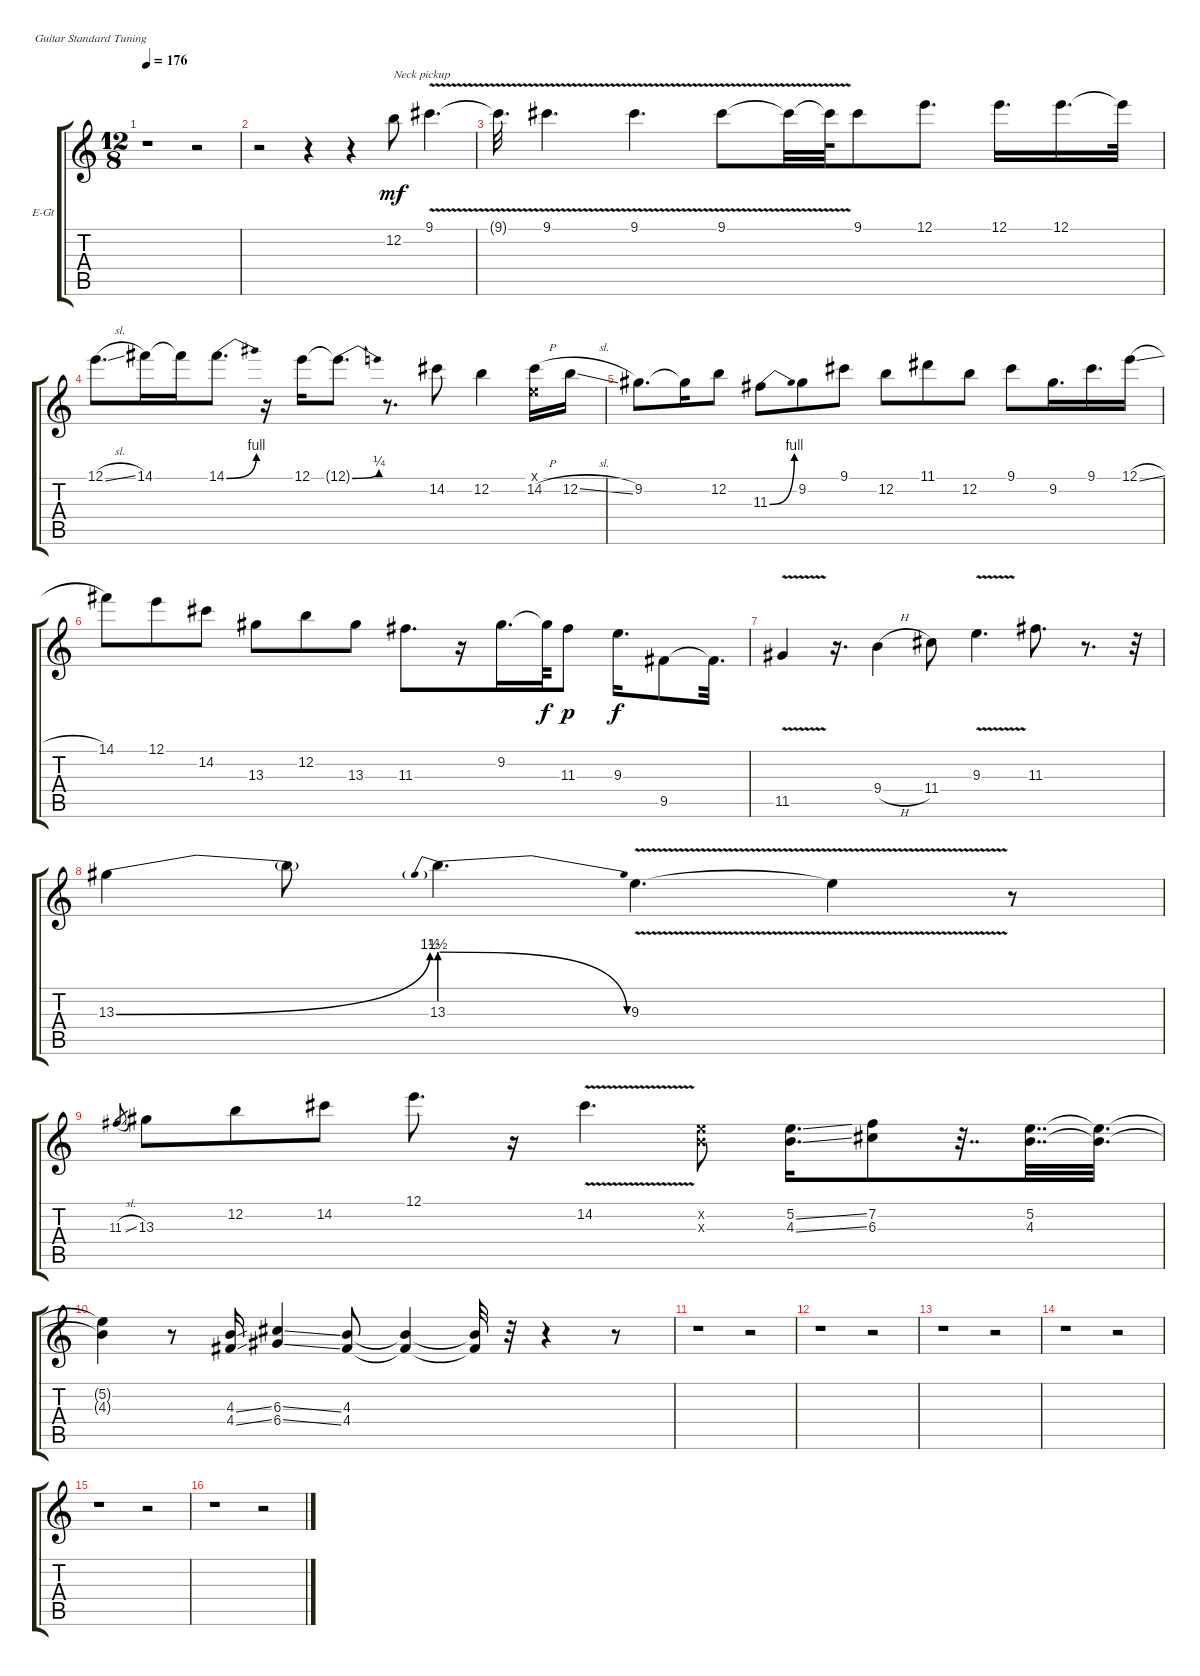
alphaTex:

\defaultSystemsLayout 4
\bracketExtendMode groupsimilarinstruments
\firstSystemTrackNameOrientation horizontal
\otherSystemsTrackNameOrientation horizontal
\track ("Lead" "E-Gt") {instrument distortionguitar}
\staff {score tabs}
\tuning (E4 B3 G3 D3 A2 E2)
\ts (12 8)
\tempo 176
\clef g2
\scale
0.333333
\ks c
r.1{dy mf} r.2 |
\scale
0.333333 r.2 r.4 r.4 12.2.8{txt "Neck pickup"} 9.1{v}.4{d} |
\scale
0.333333 9.1{v t}.32{d} 9.1{v}.4{d} 9.1{v}.4{d} 9.1{v}.8 9.1{v t}.32 9.1{t}.64 9.1.8 12.1.8{d} 12.1.16{d} 12.1.16{d} 12.1{t}.32 |
\scale
0.333333 12.1{sl}.8{d} 14.1.16 14.1{t}.16 14.1{be (bend 0 0 3 4)}.8{d} r.16 12.1.16 12.1{be (bend 0 0 4.2 1) t}.8{d} r.8{d} 14.2.8 12.2.4 (14.2{h} 0.1{x}).16 12.2{sl}.16 |
\scale
0.333333 9.2.8{d} 9.2{t}.16 12.2.8 11.3{be (bend 0 0 15 4)}.8 9.2.8 9.1.8 12.2.8 11.1.8 12.2.8 9.1.8 9.2.16{d} 9.1.16{d} 12.1{sl}.16 |
\scale
0.333333 14.1.8 12.1.8 14.2.8 13.3.8 12.2.8 13.3.8 11.3.8{d} r.16 9.2.16{d} 9.2{t}.64{dy f} 11.3.8{dy p} 9.3.16{d dy f} 9.5.8 9.5{t}.32{d} |
\scale
0.333333 11.5{v}.4 r.16{d} 9.4{h}.4 11.4.8 9.3{v}.4{d} 11.3.8{d} r.8{d} r.32 |
\scale
0.333333 13.3{be (bend 0 0 15 6)}.4 13.3{t}.8 13.3{be (prebendrelease 0 6 13.2 0)}.4{d} 9.3{v}.4{d} 9.3{t}.4 r.8 |
\scale
0.333333 11.3{sl}.8{gr} 13.3.8 12.2.8 14.2.8 12.1.8{d} r.16 14.2{v}.4{d} (5.2{x} 4.3{x}).8 (5.2{ss} 4.3{ss}).16{d} (7.2 6.3).8 r.32{dd} (5.2 4.3).32{dd} (5.2{t} 4.3{t}).32{d} |
\scale
0.333333 (5.2{t} 4.3{t}).4 r.8 (4.4{ss} 4.3{ss}).16 (6.3{ss} 6.4{ss}).4 (4.3 4.4).8 (4.3{t} 4.4{t}).4 (4.3{t} 4.4{t}).32 r.32 r.4 r.8 |
\scale
0.333333 r.1 r.2 |
\scale
0.333333 r.1 r.2 |
\scale
0.333333 r.1 r.2 |
\scale
0.333333 r.1 r.2 |
\scale
0.333333 r.1 r.2 |
\scale
0.333333 r.1 r.2
